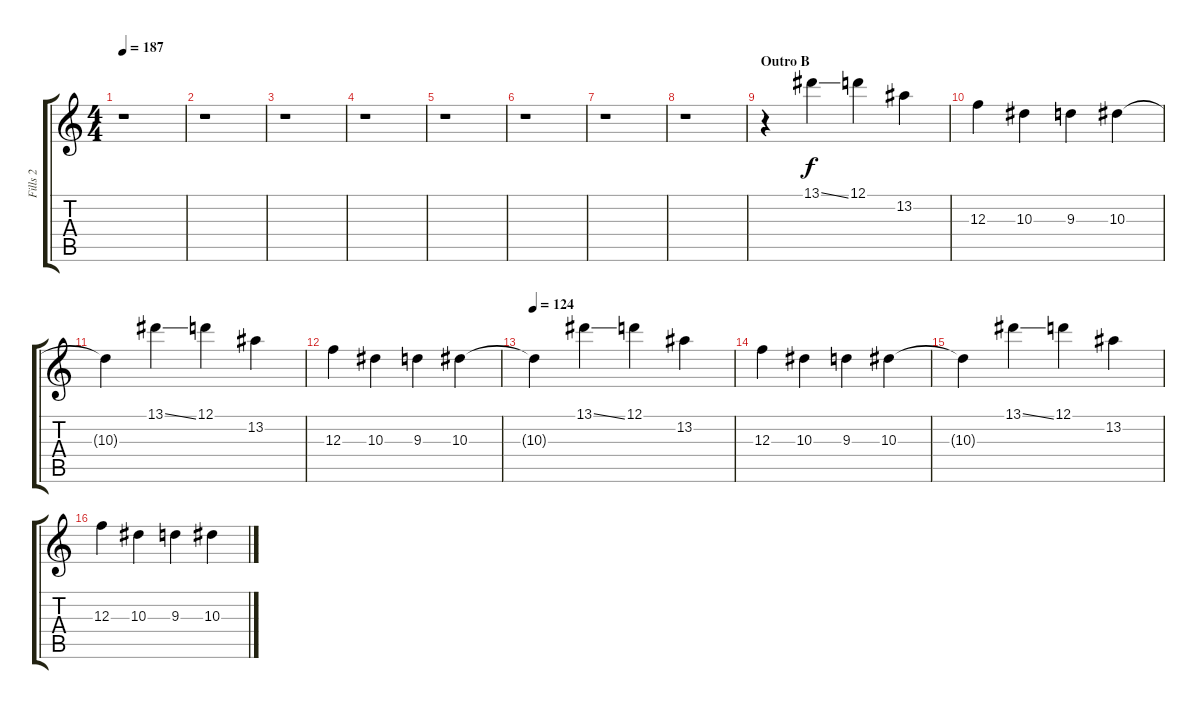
\track ("Fills 2" "Fills 2") {instrument distortionguitar}
\staff {score tabs}
\tuning (D4 A3 F3 C3 G2 C2) {hide}
\ts (4 4)
\tempo 187
\clef g2
\ks c
r.1{dy f} |
r.1 |
r.1 |
r.1 |
r.1 |
r.1 |
r.1 |
r.1 |
\section ("" "Outro B")
r.4 13.1{ss}.4 12.1.4 13.2.4 |
12.3.4 10.3.4 9.3.4 10.3.4 |
10.3{t}.4 13.1{ss}.4 12.1.4 13.2.4 |
12.3.4 10.3.4 9.3.4 10.3.4 |
\tempo 124
10.3{t}.4 13.1{ss}.4 12.1.4 13.2.4 |
12.3.4 10.3.4 9.3.4 10.3.4 |
10.3{t}.4 13.1{ss}.4 12.1.4 13.2.4 |
12.3.4 10.3.4 9.3.4 10.3.4
